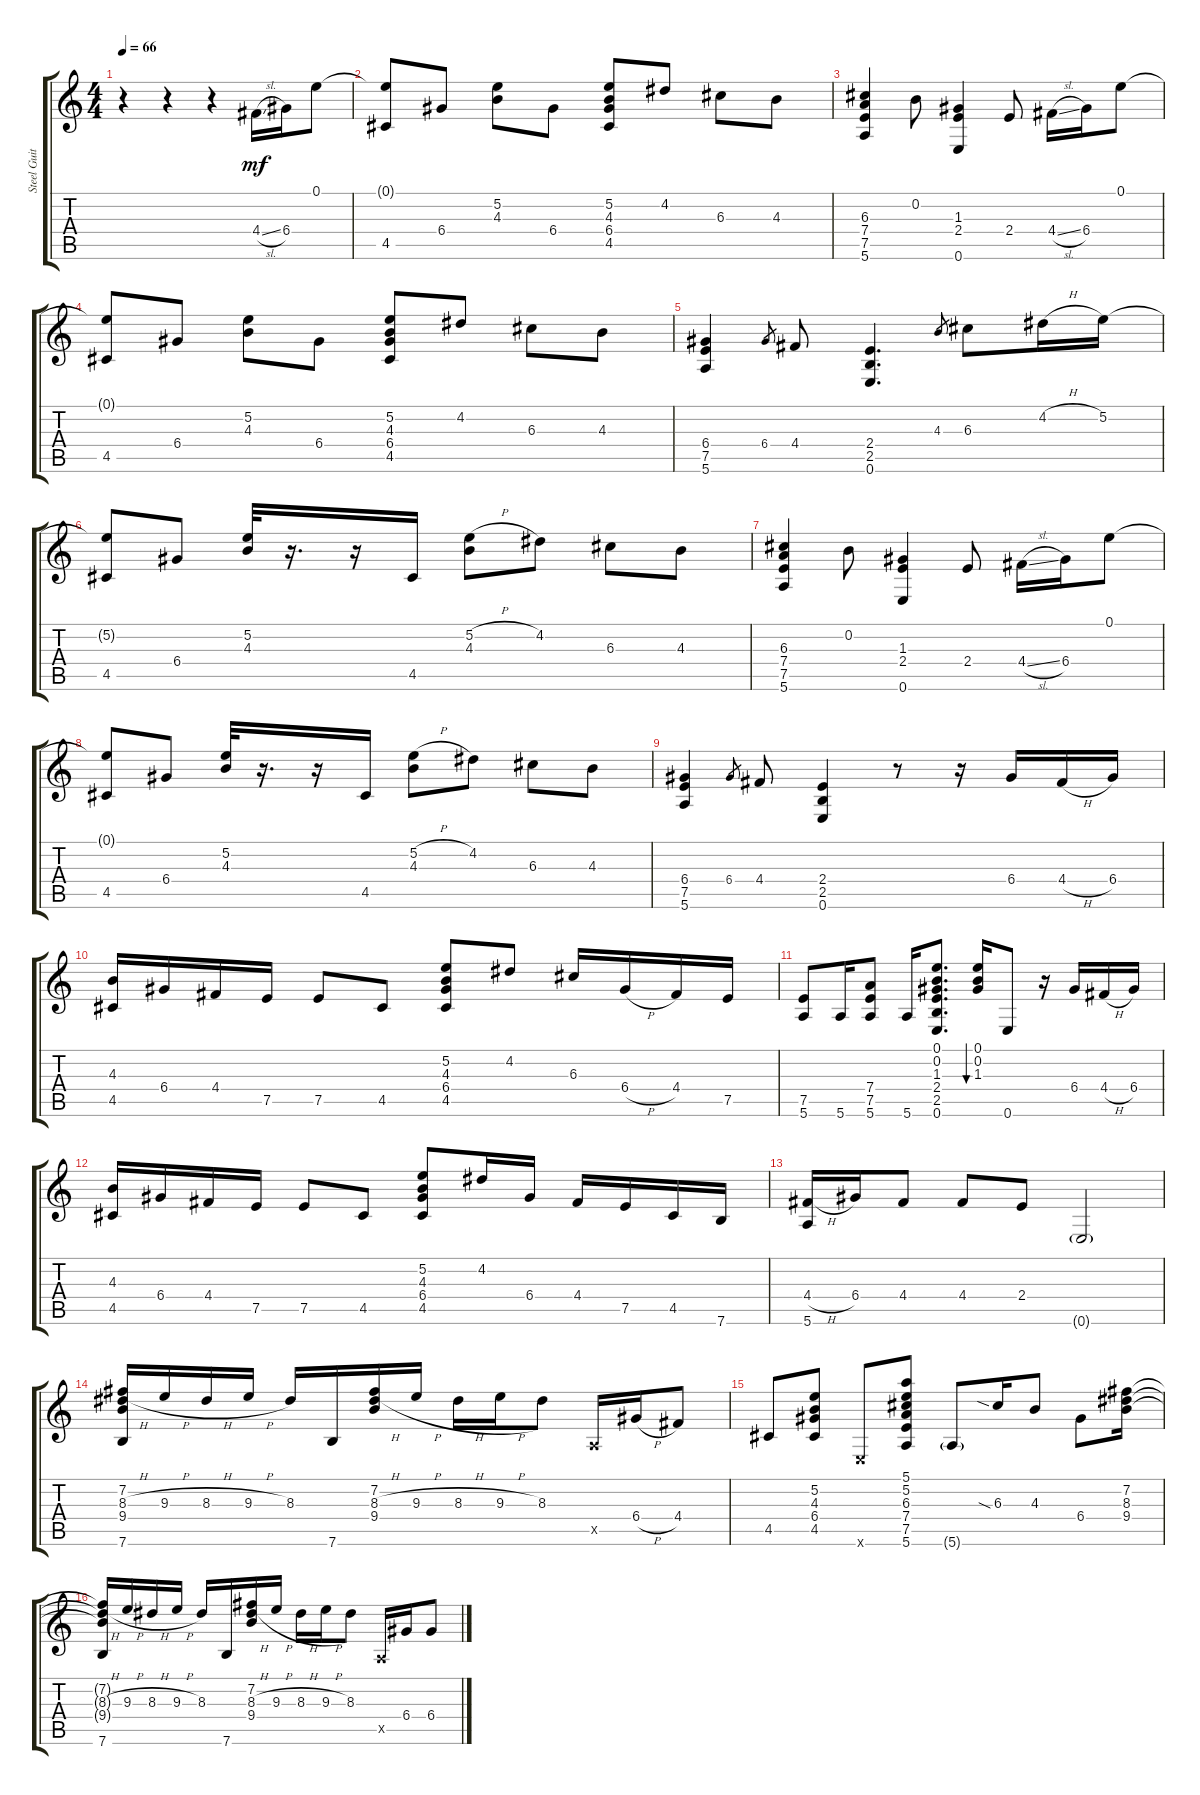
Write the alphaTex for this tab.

\track ("Steel Guitar" "Steel Guit") {instrument acousticguitarsteel}
\staff {score tabs}
\tuning (E4 B3 G3 D3 A2 E2) {hide}
\ts (4 4)
\tempo 66
\clef g2
\ks c
r.4{dy mf instrument acousticguitarsteel} r.4 r.4 4.4{sl}.16 6.4.16 0.1.8 |
(0.1{t} 4.5).8 6.4.8 (5.2 4.3).8 6.4.8 (5.2 4.3 6.4 4.5).8 4.2.8 6.3.8 4.3.8 |
(6.3 7.4 7.5 5.6).4 0.2.8 (1.3 2.4 0.6).4 2.4.8 4.4{sl}.16 6.4.16 0.1.8 |
(0.1{t} 4.5).8 6.4.8 (5.2 4.3).8 6.4.8 (5.2 4.3 6.4 4.5).8 4.2.8 6.3.8 4.3.8 |
(6.4 7.5 5.6).4 6.4.8{gr} 4.4.8 (2.4 2.5 0.6).4{d} 4.3.8{gr} 6.3.8 4.2{h}.16 5.2.16 |
(5.2{t} 4.5).8 6.4.8 (5.2 4.3).32 r.16{d} r.16 4.5.16 (5.2{h} 4.3).8 4.2.8 6.3.8 4.3.8 |
(6.3 7.4 7.5 5.6).4 0.2.8 (1.3 2.4 0.6).4 2.4.8 4.4{sl}.16 6.4.16 0.1.8 |
(0.1{t} 4.5).8 6.4.8 (5.2 4.3).32 r.16{d} r.16 4.5.16 (5.2{h} 4.3).8 4.2.8 6.3.8 4.3.8 |
(6.4 7.5 5.6).4 6.4.8{gr} 4.4.8 (2.4 2.5 0.6).4 r.8 r.16 6.4.16 4.4{h}.16 6.4.16 |
(4.3 4.5).16 6.4.16 4.4.16 7.5.16 7.5.8 4.5.8 (5.2 4.3 6.4 4.5).8 4.2.8 6.3.16 6.4{h}.16 4.4.16 7.5.16 |
(7.5 5.6).8 5.6.16 (7.4 7.5 5.6).8 5.6.16 (0.1 0.2 1.3 2.4 2.5 0.6).8{d} (0.1 0.2 1.3).16{bu 30} 0.6.8 r.16 6.4.16 4.4{h}.16 6.4.16 |
(4.3 4.5).16 6.4.16 4.4.16 7.5.16 7.5.8 4.5.8 (5.2 4.3 6.4 4.5).8 4.2.16 6.4.16 4.4.16 7.5.16 4.5.16 7.6.16 |
(4.4{h} 5.6).16 6.4.16 4.4.8 4.4.8 2.4.8 0.6{g}.2 |
(7.2 8.3{h} 9.4 7.6).16 9.3{h}.16 8.3{h}.16 9.3{h}.16 8.3.16 7.6.16 (7.2 8.3{h} 9.4).16 9.3{h}.16 8.3{h}.16 9.3{h}.16 8.3.8 0.5{x}.16 6.4{h}.16 4.4.8 |
4.5.8 (5.2 4.3 6.4 4.5).8 0.6{x}.8 (5.1 5.2 6.3 7.4 7.5 5.6).8 5.6{g}.8 6.3{sia}.16 4.3.8 6.4.8 (7.2 8.3 9.4).16 |
(7.2{t} 8.3{h t} 9.4{t} 7.6).16 9.3{h}.16 8.3{h}.16 9.3{h}.16 8.3.16 7.6.16 (7.2 8.3{h} 9.4).16 9.3{h}.16 8.3{h}.16 9.3{h}.16 8.3.8 0.5{x}.16 6.4.16 6.4.8
